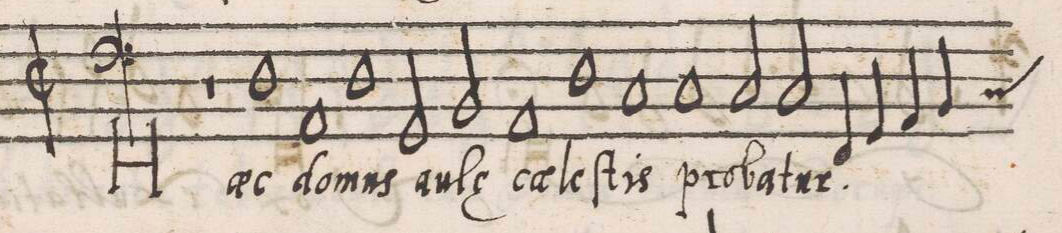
**kern	**text
*I"BASSVS	*
*clefF4	*
*k[]	*
*met(c|)	*
*M2/1	*
1r	.
1D	H(ae)c
=2	=2
1AA	do-
1D	-mus
=3	=3
2GG/	au-
2BB/	-l(ae)
1AA	c(ae)-
=4	=4
1D	-leſ-
1C	-tis
=5	=5
1C	pro-
2C/	-ba-
2C/	-tur.
=6	=6
4FF/	.
4GG/	.
4AA/	.
*custos:C	*
4BB/	.
*-	*-
